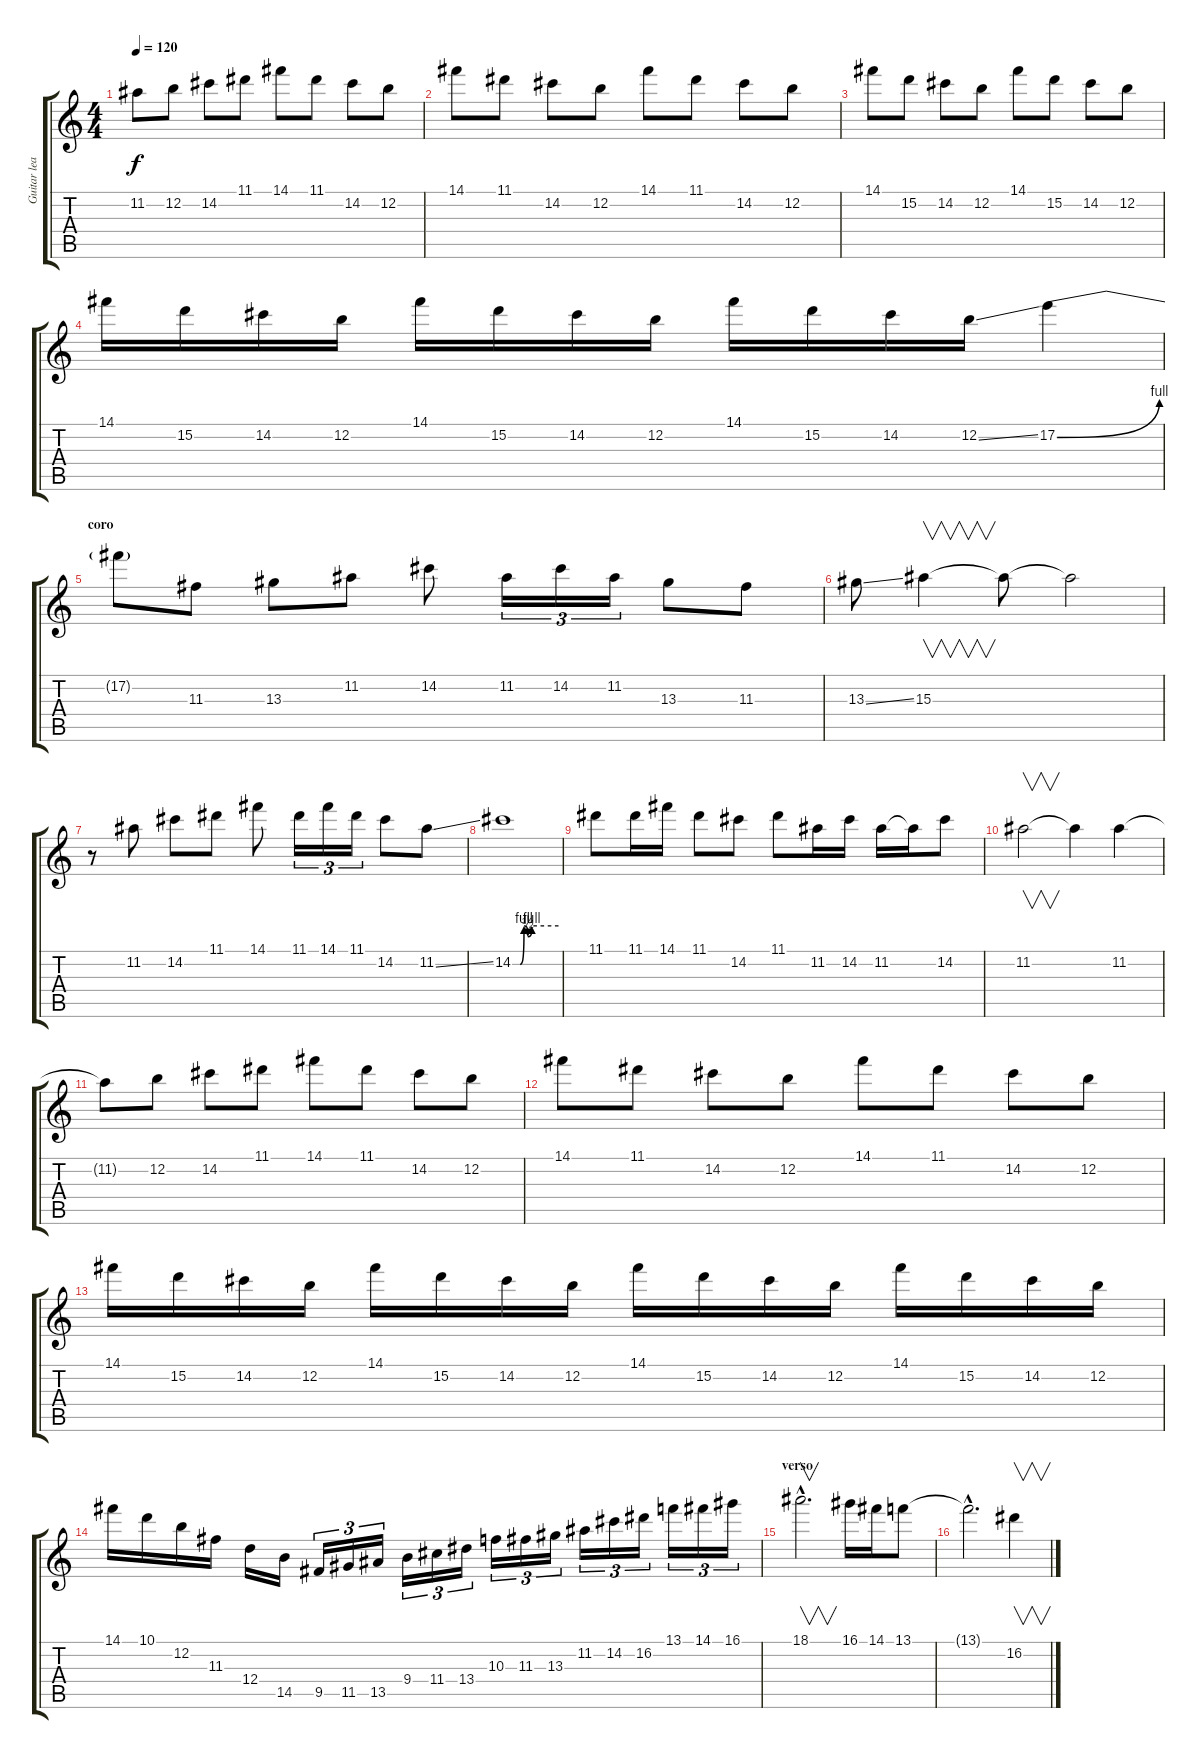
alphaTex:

\track ("Guitar lead" "Guitar lea") {instrument overdrivenguitar}
\staff {score tabs}
\tuning (E4 B3 G3 D3 A2 E2) {hide}
\ts (4 4)
\tempo 120
\clef g2
\ks c
11.2{t}.8{dy f} 12.2.8 14.2.8 11.1.8 14.1.8 11.1.8 14.2.8 12.2.8 |
14.1.8 11.1.8 14.2.8 12.2.8 14.1.8 11.1.8 14.2.8 12.2.8 |
14.1.8 15.2.8 14.2.8 12.2.8 14.1.8 15.2.8 14.2.8 12.2.8 |
14.1.16 15.2.16 14.2.16 12.2.16 14.1.16 15.2.16 14.2.16 12.2.16 14.1.16 15.2.16 14.2.16 12.2{ss}.16 17.2{be (bend 0 0 60 4)}.4 |
\section ("" "coro")
17.2{t}.8 11.3.8 13.3.8 11.2.8 14.2.8 11.2.16{tu (3 2)} 14.2.16{tu (3 2)} 11.2.16{tu (3 2)} 13.3.8 11.3.8 |
13.3{ss}.8 15.3.4{v} 15.3{t}.8 15.3{t}.2 |
r.8 11.2.8 14.2.8 11.1.8 14.1.8 11.1.16{tu (3 2)} 14.1.16{tu (3 2)} 11.1.16{tu (3 2)} 14.2.8 11.2{ss}.8 |
14.2{be (custom 0 0 10 0 15 4 20 2 25 4 60 4)}.1 |
11.1.8 11.1.16 14.1.16 11.1.8 14.2.8 11.1.8 11.2.16 14.2.16 11.2.16 11.2{t}.16 14.2.8 |
11.2.2{v} 11.2{t}.4 11.2.4 |
11.2{t}.8 12.2.8 14.2.8 11.1.8 14.1.8 11.1.8 14.2.8 12.2.8 |
14.1.8 11.1.8 14.2.8 12.2.8 14.1.8 11.1.8 14.2.8 12.2.8 |
14.1.16 15.2.16 14.2.16 12.2.16 14.1.16 15.2.16 14.2.16 12.2.16 14.1.16 15.2.16 14.2.16 12.2.16 14.1.16 15.2.16 14.2.16 12.2.16 |
14.1.16 10.1.16 12.2.16 11.3.16 12.4.16 14.5.16 9.5.16{tu (3 2)} 11.5.16{tu (3 2)} 13.5.16{tu (3 2)} 9.4.16{tu (3 2)} 11.4.16{tu (3 2)} 13.4.16{tu (3 2)} 10.3.16{tu (3 2)} 11.3.16{tu (3 2)} 13.3.16{tu (3 2)} 11.2.16{tu (3 2)} 14.2.16{tu (3 2)} 16.2.16{tu (3 2)} 13.1.16{tu (3 2)} 14.1.16{tu (3 2)} 16.1.16{tu (3 2)} |
\section ("" "verso")
18.1{hac}.2{v d} 16.1.16 14.1.16 13.1.8 |
13.1{hac t}.2{d} 16.2.4{v}
